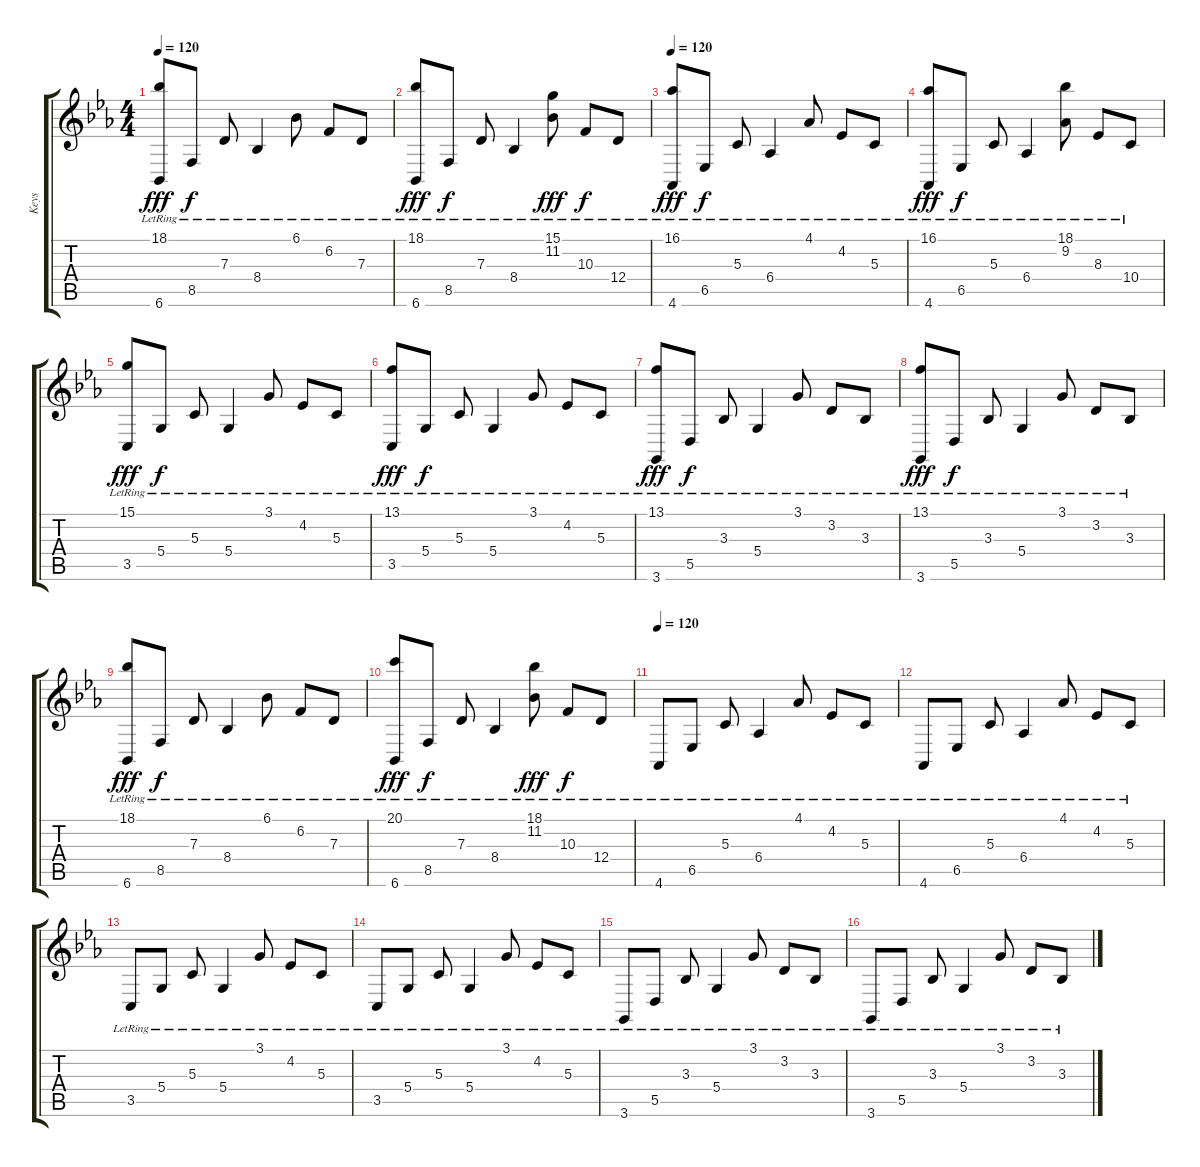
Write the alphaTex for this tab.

\track ("Keys" "Keys") {instrument brightacousticpiano}
\staff {score tabs}
\tuning (E4 B3 G3 D3 A2 E2) {hide}
\ts (4 4)
\tempo 120
\clef g2
\ks eb
(18.1{lr} 6.6{lr}).8{dy fff} 8.5{lr}.8{dy f} 7.3{lr}.8 8.4{lr}.4 6.1{lr}.8 6.2{lr}.8 7.3{lr}.8 |
(18.1{lr} 6.6{lr}).8{dy fff} 8.5{lr}.8{dy f} 7.3{lr}.8 8.4{lr}.4 (15.1{lr} 11.2{lr}).8{dy fff} 10.3{lr}.8{dy f} 12.4{lr}.8 |
\tempo 120
(16.1{lr} 4.6{lr}).8{dy fff volume 14 instrument brightacousticpiano} 6.5{lr}.8{dy f} 5.3{lr}.8 6.4{lr}.4 4.1{lr}.8 4.2{lr}.8 5.3{lr}.8 |
(16.1{lr} 4.6{lr}).8{dy fff} 6.5{lr}.8{dy f} 5.3{lr}.8 6.4{lr}.4 (18.1{lr} 9.2{lr}).8 8.3{lr}.8 10.4{lr}.8 |
(15.1{lr} 3.5{lr}).8{dy fff} 5.4{lr}.8{dy f} 5.3{lr}.8 5.4{lr}.4 3.1{lr}.8 4.2{lr}.8 5.3{lr}.8 |
(13.1{lr} 3.5{lr}).8{dy fff} 5.4{lr}.8{dy f} 5.3{lr}.8 5.4{lr}.4 3.1{lr}.8 4.2{lr}.8 5.3{lr}.8 |
(13.1{lr} 3.6{lr}).8{dy fff} 5.5{lr}.8{dy f} 3.3{lr}.8 5.4{lr}.4 3.1{lr}.8 3.2{lr}.8 3.3{lr}.8 |
(13.1{lr} 3.6{lr}).8{dy fff} 5.5{lr}.8{dy f} 3.3{lr}.8 5.4{lr}.4 3.1{lr}.8 3.2{lr}.8 3.3{lr}.8 |
(18.1{lr} 6.6{lr}).8{dy fff} 8.5{lr}.8{dy f} 7.3{lr}.8 8.4{lr}.4 6.1{lr}.8 6.2{lr}.8 7.3{lr}.8 |
(20.1{lr} 6.6{lr}).8{dy fff} 8.5{lr}.8{dy f} 7.3{lr}.8 8.4{lr}.4 (18.1{lr} 11.2{lr}).8{dy fff} 10.3{lr}.8{dy f} 12.4{lr}.8 |
\tempo 120
4.6{lr}.8{volume 14 instrument brightacousticpiano} 6.5{lr}.8 5.3{lr}.8 6.4{lr}.4 4.1{lr}.8 4.2{lr}.8 5.3{lr}.8 |
4.6{lr}.8 6.5{lr}.8 5.3{lr}.8 6.4{lr}.4 4.1{lr}.8 4.2{lr}.8 5.3{lr}.8 |
3.5{lr}.8 5.4{lr}.8 5.3{lr}.8 5.4{lr}.4 3.1{lr}.8 4.2{lr}.8 5.3{lr}.8 |
3.5{lr}.8 5.4{lr}.8 5.3{lr}.8 5.4{lr}.4 3.1{lr}.8 4.2{lr}.8 5.3{lr}.8 |
3.6{lr}.8 5.5{lr}.8 3.3{lr}.8 5.4{lr}.4 3.1{lr}.8 3.2{lr}.8 3.3{lr}.8 |
3.6{lr}.8 5.5{lr}.8 3.3{lr}.8 5.4{lr}.4 3.1{lr}.8 3.2{lr}.8 3.3{lr}.8
